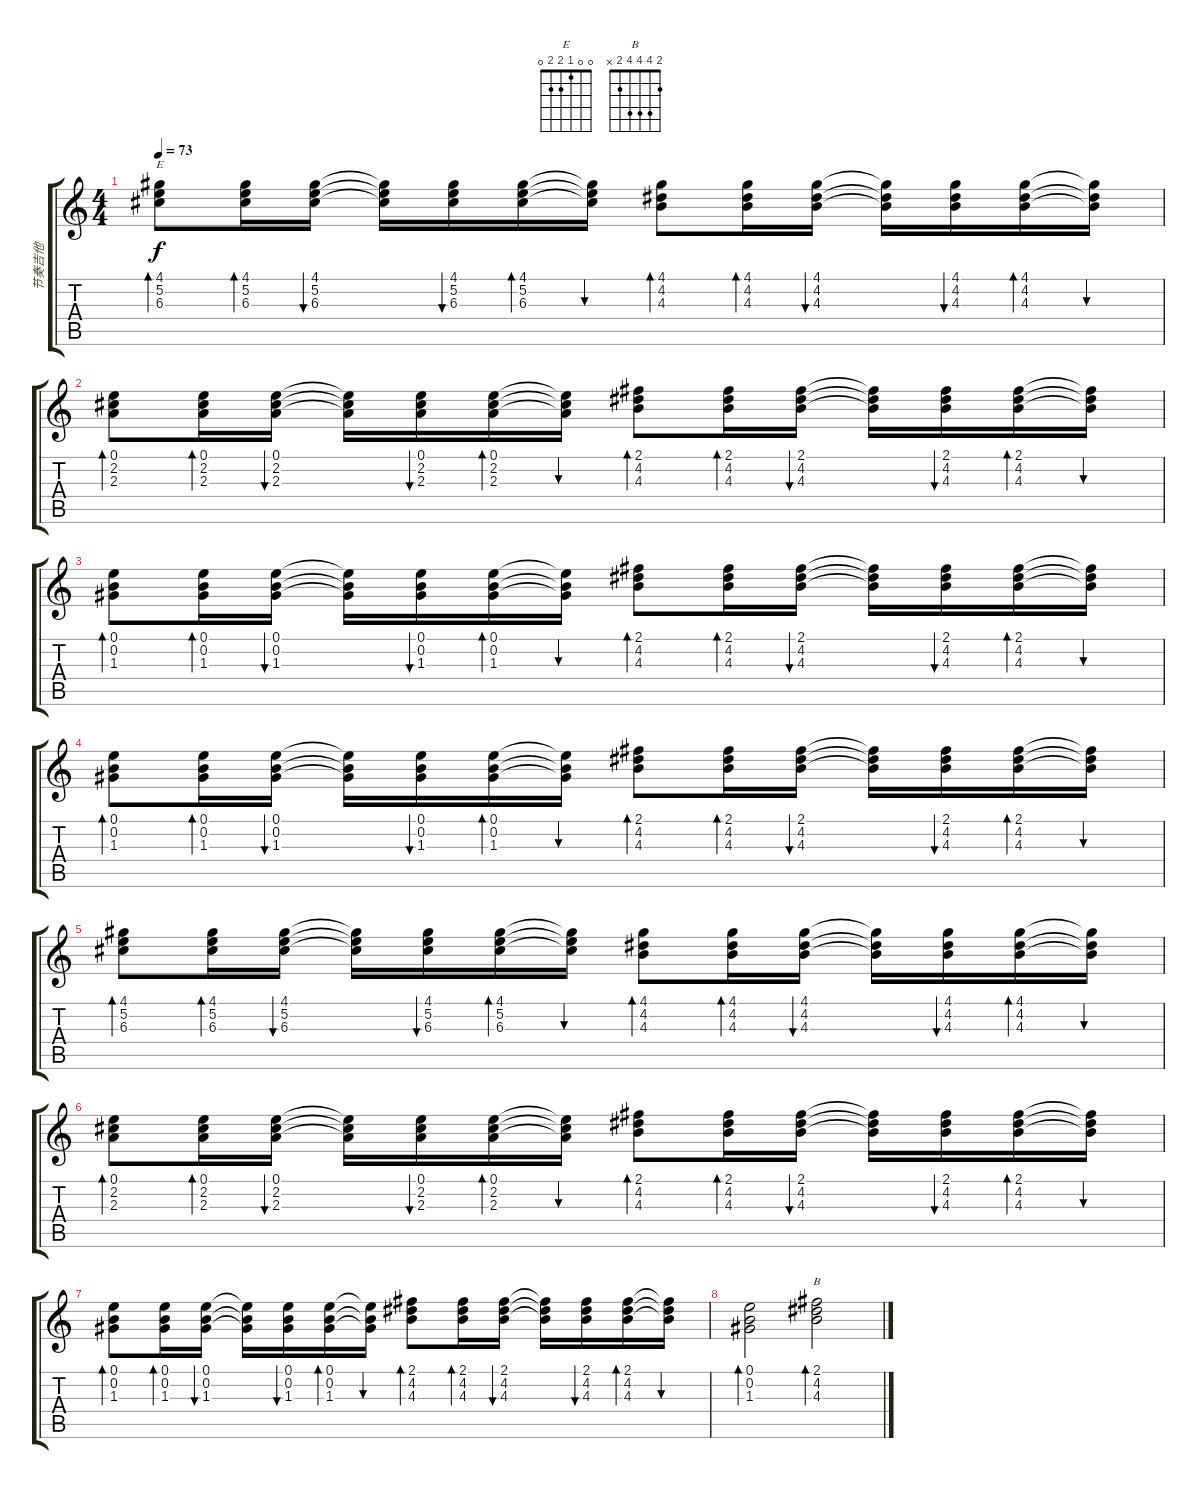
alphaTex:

\track ("节奏吉他" "节奏吉他") {instrument acousticguitarsteel}
\staff {score tabs}
\tuning (E4 B3 G3 D3 A2 E2) {hide}
\chord ("E" 0 0 1 2 2 0)
\chord ("B" 2 4 4 4 2 x)
\ts (4 4)
\tempo 73
\clef g2
\ks c
(4.1 5.2 6.3).8{bd 60 ch "E" dy f} (4.1 5.2 6.3).16{bd 60} (4.1 5.2 6.3).16{bu 60} (4.1{t} 5.2{t} 6.3{t}).16 (4.1 5.2 6.3).16{bu 60} (4.1 5.2 6.3).16{bd 60} (4.1{t} 5.2{t} 6.3{t}).16{bu 60} (4.1 4.2 4.3).8{bd 60} (4.1 4.2 4.3).16{bd 60} (4.1 4.2 4.3).16{bu 60} (4.1{t} 4.2{t} 4.3{t}).16 (4.1 4.2 4.3).16{bu 60} (4.1 4.2 4.3).16{bd 60} (4.1{t} 4.2{t} 4.3{t}).16{bu 60} |
(0.1 2.2 2.3).8{bd 60} (0.1 2.2 2.3).16{bd 60} (0.1 2.2 2.3).16{bu 60} (0.1{t} 2.2{t} 2.3{t}).16 (0.1 2.2 2.3).16{bu 60} (0.1 2.2 2.3).16{bd 60} (0.1{t} 2.2{t} 2.3{t}).16{bu 60} (2.1 4.2 4.3).8{bd 60} (2.1 4.2 4.3).16{bd 60} (2.1 4.2 4.3).16{bu 60} (2.1{t} 4.2{t} 4.3{t}).16 (2.1 4.2 4.3).16{bu 60} (2.1 4.2 4.3).16{bd 60} (2.1{t} 4.2{t} 4.3{t}).16{bu 60} |
(0.1 0.2 1.3).8{bd 60 volume 8 instrument acousticguitarsteel} (0.1 0.2 1.3).16{bd 60} (0.1 0.2 1.3).16{bu 60} (0.1{t} 0.2{t} 1.3{t}).16 (0.1 0.2 1.3).16{bu 60} (0.1 0.2 1.3).16{bd 60} (0.1{t} 0.2{t} 1.3{t}).16{bu 60} (2.1 4.2 4.3).8{bd 60} (2.1 4.2 4.3).16{bd 60} (2.1 4.2 4.3).16{bu 60} (2.1{t} 4.2{t} 4.3{t}).16 (2.1 4.2 4.3).16{bu 60} (2.1 4.2 4.3).16{bd 60} (2.1{t} 4.2{t} 4.3{t}).16{bu 60} |
(0.1 0.2 1.3).8{bd 60 volume 8 instrument acousticguitarsteel} (0.1 0.2 1.3).16{bd 60} (0.1 0.2 1.3).16{bu 60} (0.1{t} 0.2{t} 1.3{t}).16 (0.1 0.2 1.3).16{bu 60} (0.1 0.2 1.3).16{bd 60} (0.1{t} 0.2{t} 1.3{t}).16{bu 60} (2.1 4.2 4.3).8{bd 60} (2.1 4.2 4.3).16{bd 60} (2.1 4.2 4.3).16{bu 60} (2.1{t} 4.2{t} 4.3{t}).16 (2.1 4.2 4.3).16{bu 60} (2.1 4.2 4.3).16{bd 60} (2.1{t} 4.2{t} 4.3{t}).16{bu 60} |
(4.1 5.2 6.3).8{bd 60} (4.1 5.2 6.3).16{bd 60} (4.1 5.2 6.3).16{bu 60} (4.1{t} 5.2{t} 6.3{t}).16 (4.1 5.2 6.3).16{bu 60} (4.1 5.2 6.3).16{bd 60} (4.1{t} 5.2{t} 6.3{t}).16{bu 60} (4.1 4.2 4.3).8{bd 60} (4.1 4.2 4.3).16{bd 60} (4.1 4.2 4.3).16{bu 60} (4.1{t} 4.2{t} 4.3{t}).16 (4.1 4.2 4.3).16{bu 60} (4.1 4.2 4.3).16{bd 60} (4.1{t} 4.2{t} 4.3{t}).16{bu 60} |
(0.1 2.2 2.3).8{bd 60} (0.1 2.2 2.3).16{bd 60} (0.1 2.2 2.3).16{bu 60} (0.1{t} 2.2{t} 2.3{t}).16 (0.1 2.2 2.3).16{bu 60} (0.1 2.2 2.3).16{bd 60} (0.1{t} 2.2{t} 2.3{t}).16{bu 60} (2.1 4.2 4.3).8{bd 60} (2.1 4.2 4.3).16{bd 60} (2.1 4.2 4.3).16{bu 60} (2.1{t} 4.2{t} 4.3{t}).16 (2.1 4.2 4.3).16{bu 60} (2.1 4.2 4.3).16{bd 60} (2.1{t} 4.2{t} 4.3{t}).16{bu 60} |
(0.1 0.2 1.3).8{bd 60 volume 8 instrument acousticguitarsteel} (0.1 0.2 1.3).16{bd 60} (0.1 0.2 1.3).16{bu 60} (0.1{t} 0.2{t} 1.3{t}).16 (0.1 0.2 1.3).16{bu 60} (0.1 0.2 1.3).16{bd 60} (0.1{t} 0.2{t} 1.3{t}).16{bu 60} (2.1 4.2 4.3).8{bd 60} (2.1 4.2 4.3).16{bd 60} (2.1 4.2 4.3).16{bu 60} (2.1{t} 4.2{t} 4.3{t}).16 (2.1 4.2 4.3).16{bu 60} (2.1 4.2 4.3).16{bd 60} (2.1{t} 4.2{t} 4.3{t}).16{bu 60} |
(0.1 0.2 1.3).2{bd 60} (2.1 4.2 4.3).2{bd 60 ch "B"}
